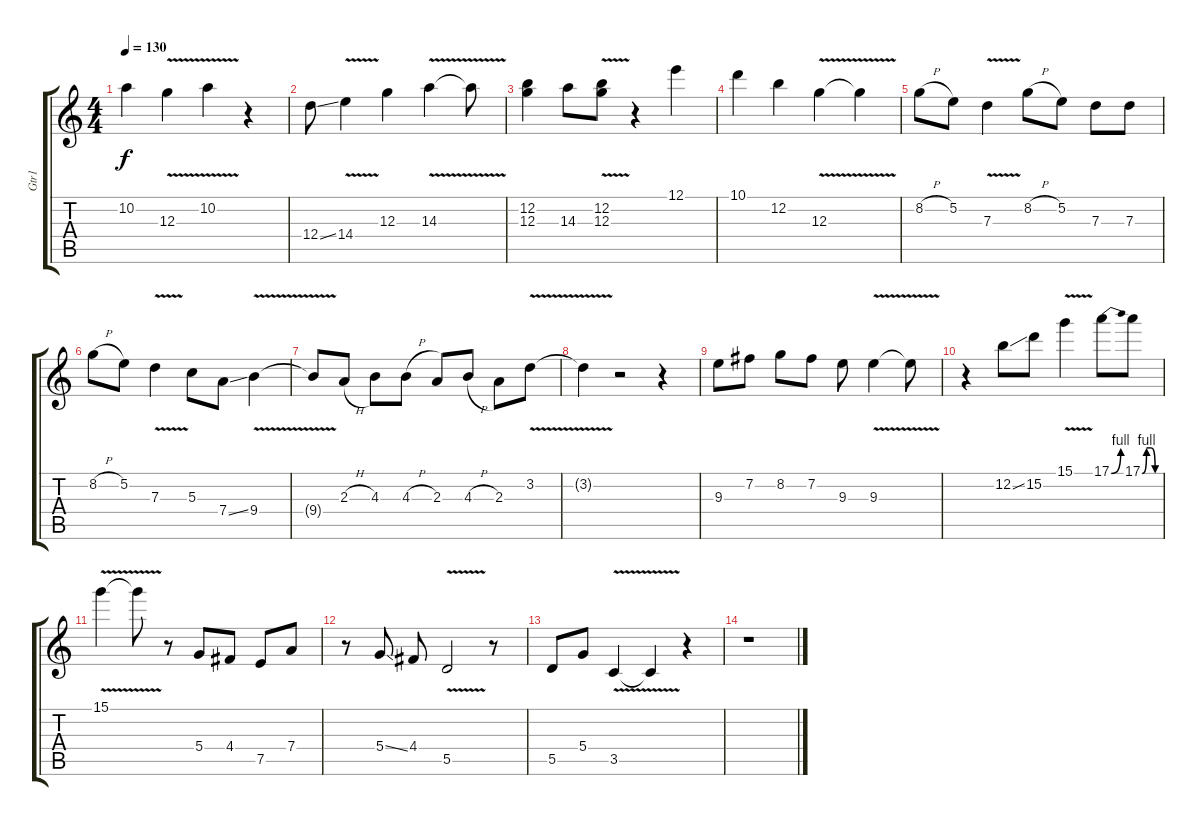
\track ("Gtr1" "Gtr1") {instrument distortionguitar}
\staff {score tabs}
\tuning (E4 B3 G3 D3 A2 E2) {hide}
\ts (4 4)
\tempo 130
\clef g2
\ks c
10.2.4{dy f} 12.3{v}.4 10.2{v}.4 r.4 |
12.4{ss}.8 14.4{v}.4 12.3.4 14.3{v}.4 14.3{t}.8 |
(12.2 12.3).4 14.3.8 (12.2{v} 12.3{v}).8 r.4 12.1.4 |
10.1.4 12.2.4 12.3{v}.4 12.3{t}.4 |
8.2{h}.8 5.2.8 7.3{v}.4 8.2{h}.8 5.2.8 7.3.8 7.3.8 |
8.2{h}.8 5.2.8 7.3{v}.4 5.3.8 7.4{ss}.8 9.4{v}.4 |
9.4{t}.8 2.3{h}.8 4.3.8 4.3{h}.8 2.3.8 4.3{h}.8 2.3.8 3.2{v}.8 |
3.2{t}.4 r.2 r.4 |
9.3.8 7.2.8 8.2.8 7.2.8 9.3.8 9.3{v}.4 9.3{t}.8 |
r.4 12.2{ss}.8 15.2.8 15.1{v}.4 17.1{be (bend 0 0 60 4)}.8 17.1{be (custom 0 0 15 4 30 4 45 0 60 0)}.8 |
15.1{v}.4 15.1{t}.8 r.8 5.4.8 4.4.8 7.5.8 7.4.8 |
r.8 5.4{ss}.8 4.4.8 5.5{v}.2 r.8 |
5.5.8 5.4.8 3.5{v}.4 3.5{t}.4 r.4 |
r.1
